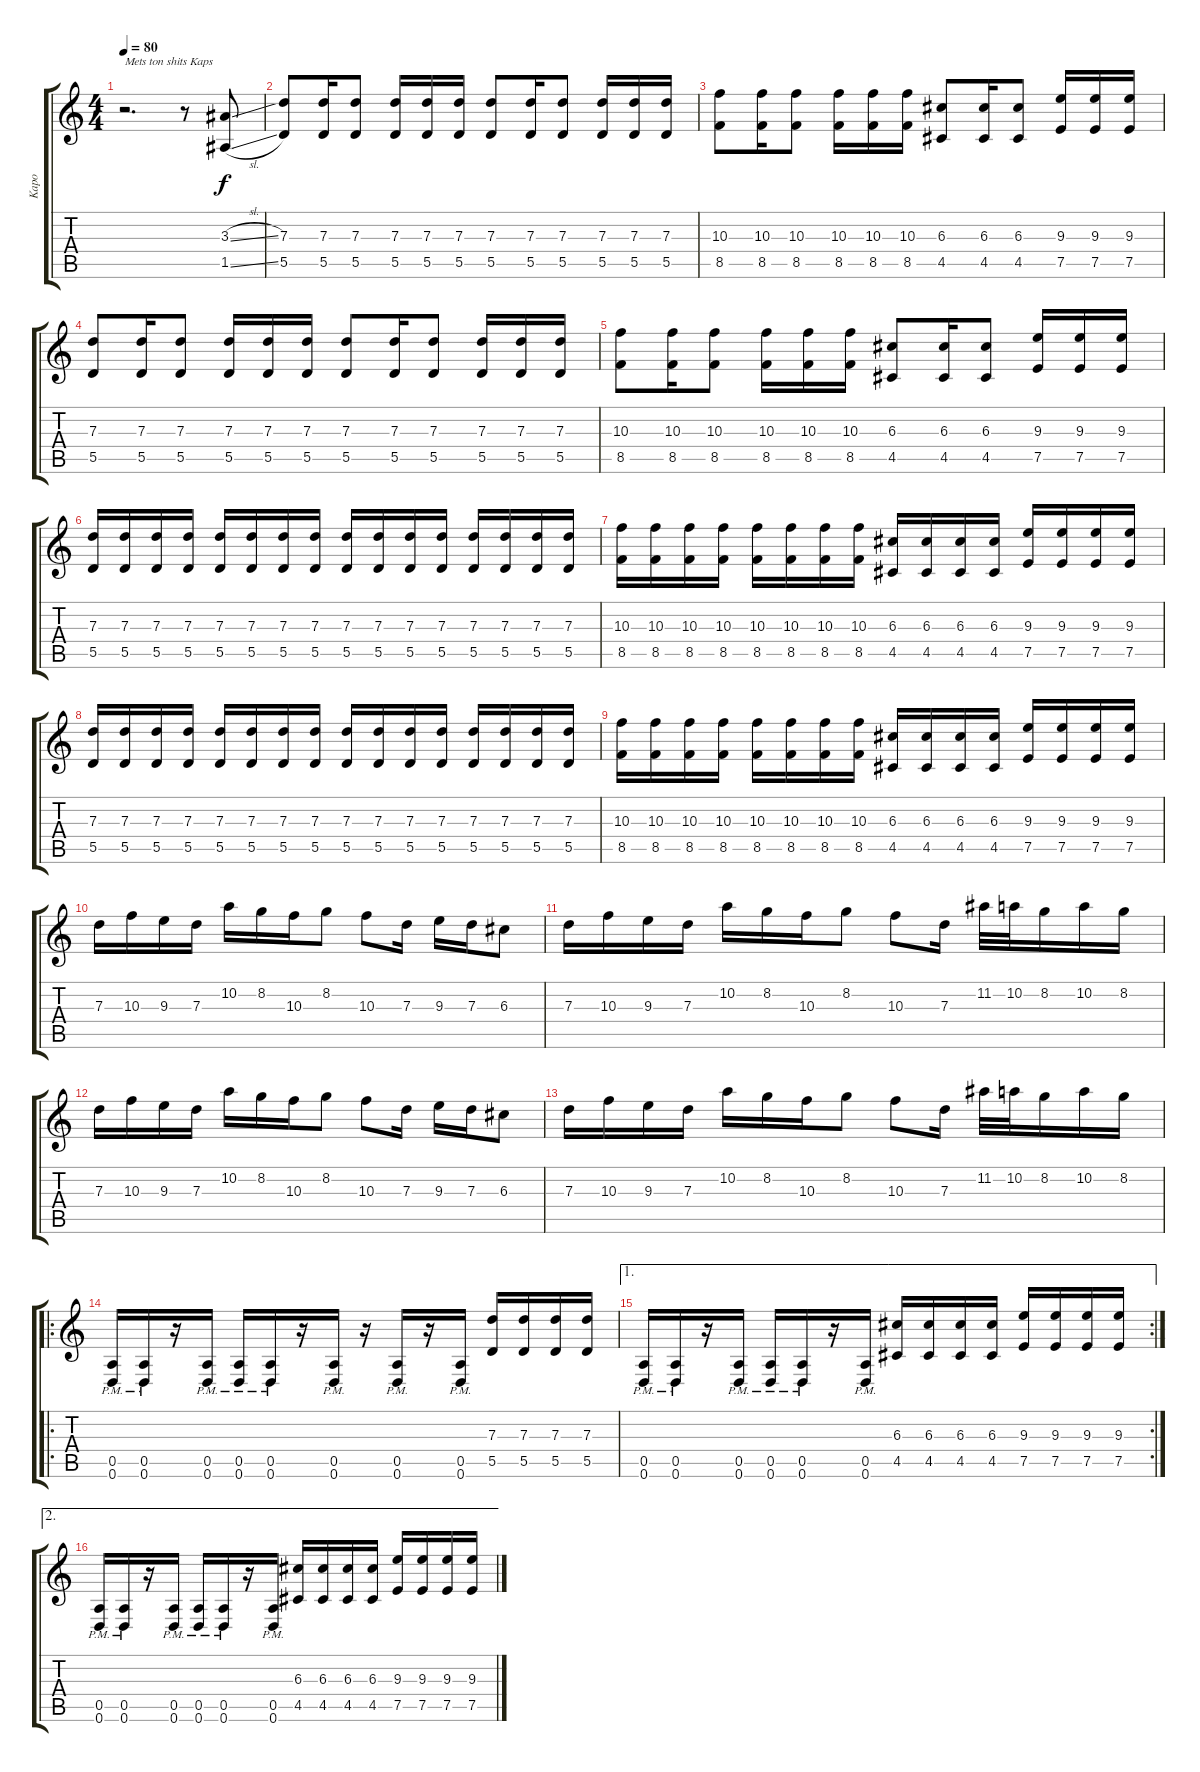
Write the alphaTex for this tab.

\track ("Kapo" "Kapo") {instrument distortionguitar}
\staff {score tabs}
\tuning (E4 B3 G3 D3 A2 D2) {hide}
\ts (4 4)
\tempo 80
\clef g2
\ks c
r.2{d txt "Mets ton shits Kaps" dy f instrument distortionguitar} r.8 (3.3{sl} 1.5{sl}).8 |
(7.3 5.5).8 (7.3 5.5).16 (7.3 5.5).8 (7.3 5.5).16 (7.3 5.5).16 (7.3 5.5).16 (7.3 5.5).8 (7.3 5.5).16 (7.3 5.5).8 (7.3 5.5).16 (7.3 5.5).16 (7.3 5.5).16 |
(10.3 8.5).8 (10.3 8.5).16 (10.3 8.5).8 (10.3 8.5).16 (10.3 8.5).16 (10.3 8.5).16 (6.3 4.5).8 (6.3 4.5).16 (6.3 4.5).8 (9.3 7.5).16 (9.3 7.5).16 (9.3 7.5).16 |
(7.3 5.5).8 (7.3 5.5).16 (7.3 5.5).8 (7.3 5.5).16 (7.3 5.5).16 (7.3 5.5).16 (7.3 5.5).8 (7.3 5.5).16 (7.3 5.5).8 (7.3 5.5).16 (7.3 5.5).16 (7.3 5.5).16 |
(10.3 8.5).8 (10.3 8.5).16 (10.3 8.5).8 (10.3 8.5).16 (10.3 8.5).16 (10.3 8.5).16 (6.3 4.5).8 (6.3 4.5).16 (6.3 4.5).8 (9.3 7.5).16 (9.3 7.5).16 (9.3 7.5).16 |
(7.3 5.5).16 (7.3 5.5).16 (7.3 5.5).16 (7.3 5.5).16 (7.3 5.5).16 (7.3 5.5).16 (7.3 5.5).16 (7.3 5.5).16 (7.3 5.5).16 (7.3 5.5).16 (7.3 5.5).16 (7.3 5.5).16 (7.3 5.5).16 (7.3 5.5).16 (7.3 5.5).16 (7.3 5.5).16 |
(10.3 8.5).16 (10.3 8.5).16 (10.3 8.5).16 (10.3 8.5).16 (10.3 8.5).16 (10.3 8.5).16 (10.3 8.5).16 (10.3 8.5).16 (6.3 4.5).16 (6.3 4.5).16 (6.3 4.5).16 (6.3 4.5).16 (9.3 7.5).16 (9.3 7.5).16 (9.3 7.5).16 (9.3 7.5).16 |
(7.3 5.5).16 (7.3 5.5).16 (7.3 5.5).16 (7.3 5.5).16 (7.3 5.5).16 (7.3 5.5).16 (7.3 5.5).16 (7.3 5.5).16 (7.3 5.5).16 (7.3 5.5).16 (7.3 5.5).16 (7.3 5.5).16 (7.3 5.5).16 (7.3 5.5).16 (7.3 5.5).16 (7.3 5.5).16 |
(10.3 8.5).16 (10.3 8.5).16 (10.3 8.5).16 (10.3 8.5).16 (10.3 8.5).16 (10.3 8.5).16 (10.3 8.5).16 (10.3 8.5).16 (6.3 4.5).16 (6.3 4.5).16 (6.3 4.5).16 (6.3 4.5).16 (9.3 7.5).16 (9.3 7.5).16 (9.3 7.5).16 (9.3 7.5).16 |
7.3.16 10.3.16 9.3.16 7.3.16 10.2.16 8.2.16 10.3.16 8.2.8 10.3.8 7.3.16 9.3.16 7.3.16 6.3.8 |
7.3.16 10.3.16 9.3.16 7.3.16 10.2.16 8.2.16 10.3.16 8.2.8 10.3.8 7.3.16 11.2.32 10.2.32 8.2.16 10.2.16 8.2.16 |
7.3.16 10.3.16 9.3.16 7.3.16 10.2.16 8.2.16 10.3.16 8.2.8 10.3.8 7.3.16 9.3.16 7.3.16 6.3.8 |
7.3.16 10.3.16 9.3.16 7.3.16 10.2.16 8.2.16 10.3.16 8.2.8 10.3.8 7.3.16 11.2.32 10.2.32 8.2.16 10.2.16 8.2.16 |
\ro
(0.5{pm} 0.6{pm}).16 (0.5{pm} 0.6{pm}).16 r.16 (0.5{pm} 0.6{pm}).16 (0.5{pm} 0.6{pm}).16 (0.5{pm} 0.6{pm}).16 r.16 (0.5{pm} 0.6{pm}).16 r.16 (0.5{pm} 0.6{pm}).16 r.16 (0.5{pm} 0.6{pm}).16 (7.3 5.5).16 (7.3 5.5).16 (7.3 5.5).16 (7.3 5.5).16 |
\ae 1
\rc 2
(0.5{pm} 0.6{pm}).16 (0.5{pm} 0.6{pm}).16 r.16 (0.5{pm} 0.6{pm}).16 (0.5{pm} 0.6{pm}).16 (0.5{pm} 0.6{pm}).16 r.16 (0.5{pm} 0.6{pm}).16 (6.3 4.5).16 (6.3 4.5).16 (6.3 4.5).16 (6.3 4.5).16 (9.3 7.5).16 (9.3 7.5).16 (9.3 7.5).16 (9.3 7.5).16 |
\ae 2
(0.5{pm} 0.6{pm}).16 (0.5{pm} 0.6{pm}).16 r.16 (0.5{pm} 0.6{pm}).16 (0.5{pm} 0.6{pm}).16 (0.5{pm} 0.6{pm}).16 r.16 (0.5{pm} 0.6{pm}).16 (6.3 4.5).16 (6.3 4.5).16 (6.3 4.5).16 (6.3 4.5).16 (9.3 7.5).16 (9.3 7.5).16 (9.3 7.5).16 (9.3 7.5).16
